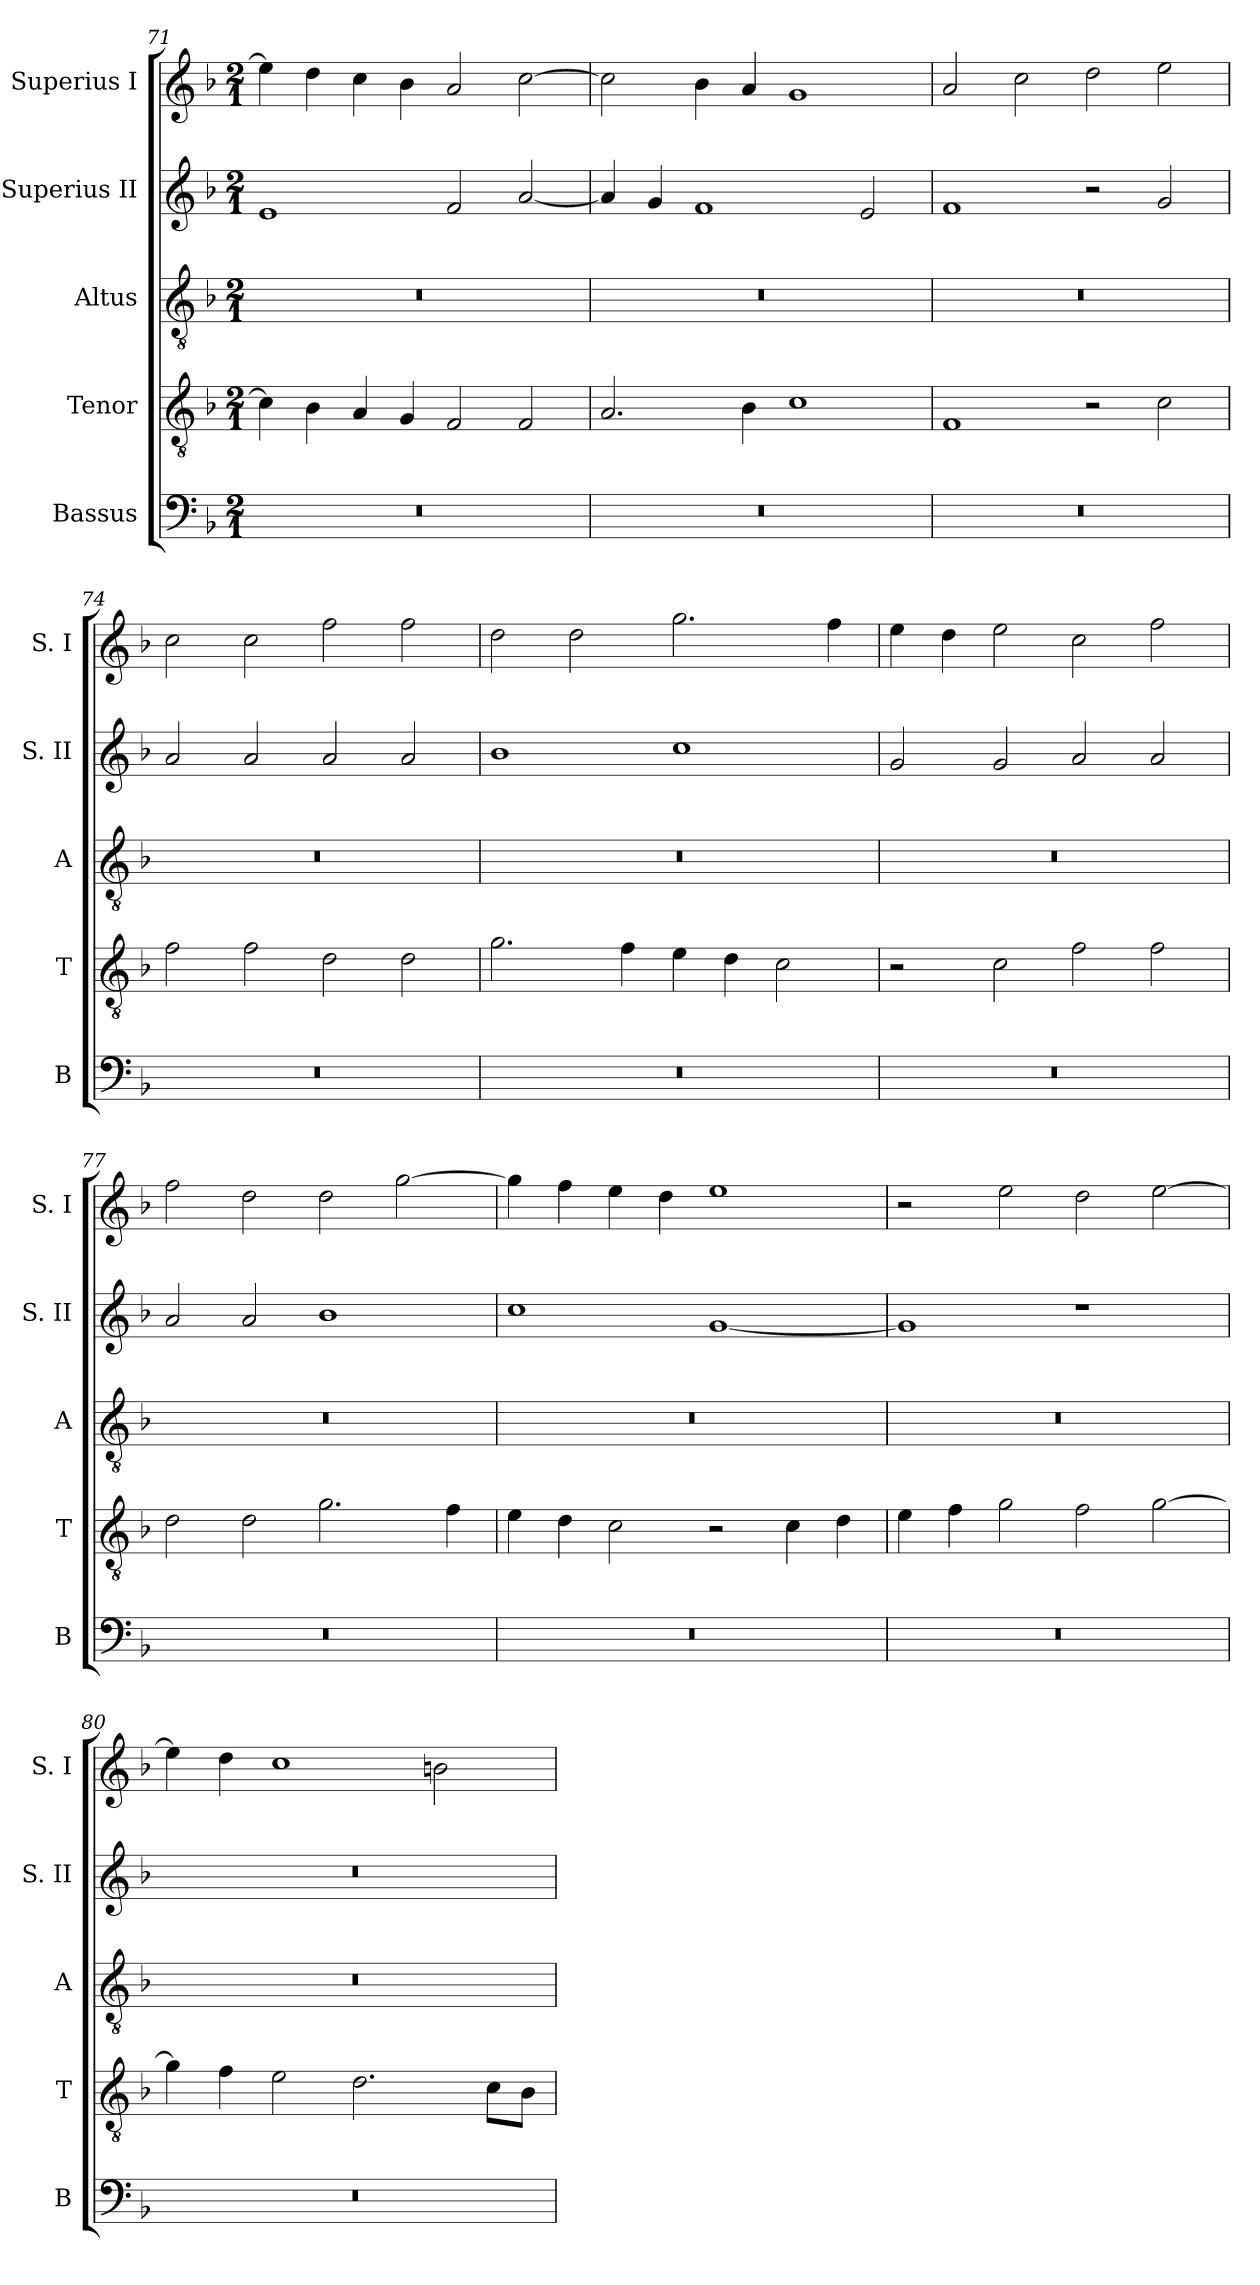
**kern	**kern	**kern	**kern	**kern
*part5	*part4	*part3	*part2	*part1
*staff5	*staff4	*staff3	*staff2	*staff1
*I"Bassus	*I"Tenor	*I"Altus	*I"Superius II	*I"Superius I
*I'B	*I'T	*I'A	*I'S. II	*I'S. I
*clefF4	*clefGv2	*clefGv2	*clefG2	*clefG2
*k[b-]	*k[b-]	*k[b-]	*k[b-]	*k[b-]
*F:	*F:	*F:	*F:	*F:
*M2/1	*M2/1	*M2/1	*M2/1	*M2/1
=71	=71	=71	=71	=71
0r	4c]	0r	1e	4ee]
.	4B-	.	.	4dd
.	4A	.	.	4cc
.	4G	.	.	4b-
.	2F	.	2f	2a
.	2F	.	[2a	[2cc
=72	=72	=72	=72	=72
0r	2.A	0r	4a]	2cc]
.	.	.	4g	.
.	.	.	1f	4b-
.	4B-	.	.	4a
.	1c	.	.	1g
.	.	.	2e	.
=73	=73	=73	=73	=73
0r	1F	0r	1f	2a
.	.	.	.	2cc
.	2r	.	2r	2dd
.	2c	.	2g	2ee
=74	=74	=74	=74	=74
0r	2f	0r	2a	2cc
.	2f	.	2a	2cc
.	2d	.	2a	2ff
.	2d	.	2a	2ff
=75	=75	=75	=75	=75
0r	2.g	0r	1b-	2dd
.	.	.	.	2dd
.	4f	.	.	.
.	4e	.	1cc	2.gg
.	4d	.	.	.
.	2c	.	.	.
.	.	.	.	4ff
=76	=76	=76	=76	=76
0r	2r	0r	2g	4ee
.	.	.	.	4dd
.	2c	.	2g	2ee
.	2f	.	2a	2cc
.	2f	.	2a	2ff
=77	=77	=77	=77	=77
0r	2d	0r	2a	2ff
.	2d	.	2a	2dd
.	2.g	.	1b-	2dd
.	.	.	.	[2gg
.	4f	.	.	.
=78	=78	=78	=78	=78
0r	4e	0r	1cc	4gg]
.	4d	.	.	4ff
.	2c	.	.	4ee
.	.	.	.	4dd
.	2r	.	[1g	1ee
.	4c	.	.	.
.	4d	.	.	.
=79	=79	=79	=79	=79
0r	4e	0r	1g]	2r
.	4f	.	.	.
.	2g	.	.	2ee
.	2f	.	1r	2dd
.	[2g	.	.	[2ee
=80	=80	=80	=80	=80
0r	4g]	0r	0r	4ee]
.	4f	.	.	4dd
.	2e	.	.	1cc
.	2.d	.	.	.
.	.	.	.	2bn
.	8cL	.	.	.
.	8B-J	.	.	.
=	=	=	=	=
*-	*-	*-	*-	*-
